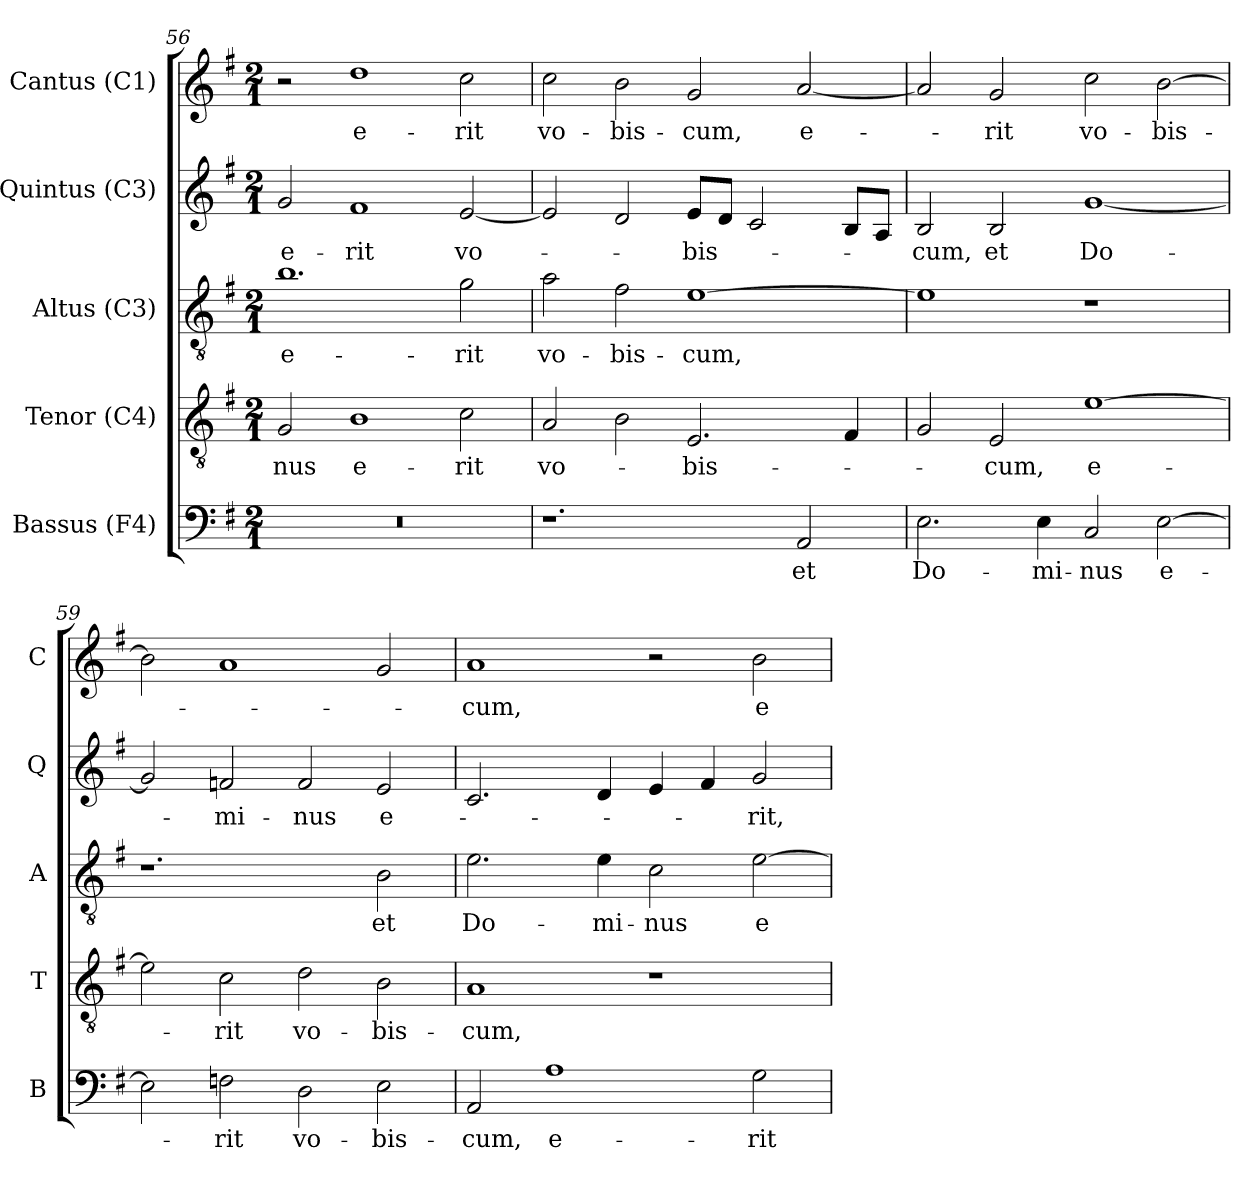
**kern	**text	**kern	**text	**kern	**text	**kern	**text	**kern	**text
*part5	*part5	*part4	*part4	*part3	*part3	*part2	*part2	*part1	*part1
*staff5	*staff5	*staff4	*staff4	*staff3	*staff3	*staff2	*staff2	*staff1	*staff1
*I"Bassus (F4)	*	*I"Tenor (C4)	*	*I"Altus (C3)	*	*I"Quintus (C3)	*	*I"Cantus (C1)	*
*I'B	*	*I'T	*	*I'A	*	*I'Q	*	*I'C	*
!!LO:LB:g=z
*clefF4	*	*clefGv2	*	*clefGv2	*	*clefG2	*	*clefG2	*
*k[f#]	*	*k[f#]	*	*k[f#]	*	*k[f#]	*	*k[f#]	*
*G:	*	*G:	*	*G:	*	*G:	*	*G:	*
*M2/1	*	*M2/1	*	*M2/1	*	*M2/1	*	*M2/1	*
=56	=56	=56	=56	=56	=56	=56	=56	=56	=56
!LO:N:vis=1	!	!	!	!	!	!	!	!	!
!	!	!	!LO:LY:b:color=#000000	!	!	!	!	!	!
!	!	!	!	!	!LO:LY:b:color=#000000	!	!	!	!
!	!	!	!	!	!	!	!LO:LY:b:color=#000000	!	!
0r	.	2Gi/	-nus	1.bi	e-	2gi/	e-	2r	.
!	!	!	!LO:LY:b:color=#000000	!	!	!	!	!	!
!	!	!	!	!	!	!	!LO:LY:b:color=#000000	!	!
!	!	!	!	!	!	!	!	!	!LO:LY:b:color=#000000
.	.	1Bi	e-	.	.	1f#i	-rit	1ddi	e-
!	!	!	!LO:LY:b:color=#000000	!	!	!	!	!	!
!	!	!	!	!	!LO:LY:b:color=#000000	!	!	!	!
!	!	!	!	!	!	!	!LO:LY:b:color=#000000	!	!
!	!	!	!	!	!	!	!	!	!LO:LY:b:color=#000000
.	.	2ci\	-rit	2gi\	-rit	[2ei/	vo-	2cci\	-rit
=57	=57	=57	=57	=57	=57	=57	=57	=57	=57
!	!	!	!LO:LY:b:color=#000000	!	!	!	!	!	!
!	!	!	!	!	!LO:LY:b:color=#000000	!	!	!	!
!	!	!	!	!	!	!	!	!	!LO:LY:b:color=#000000
1.r	.	2Ai/	vo-	2ai\	vo-	2ei/]	.	2cci\	vo-
!	!	!	!	!	!LO:LY:b:color=#000000	!	!	!	!
!	!	!	!	!	!	!	!	!	!LO:LY:b:color=#000000
.	.	2Bi\	.	2f#i\	-bis-	2di/	.	2bi\	-bis-
!	!	!	!LO:LY:b:color=#000000	!	!	!	!	!	!
!	!	!	!	!	!LO:LY:b:color=#000000	!	!	!	!
!	!	!	!	!	!	!	!LO:LY:b:color=#000000	!	!
!	!	!	!	!	!	!	!	!	!LO:LY:b:color=#000000
.	.	2.Ei/	-bis-	[1ei	-cum,	8ei/L	-bis-	2gi/	-cum,
.	.	.	.	.	.	8di/J	.	.	.
.	.	.	.	.	.	2ci/	.	.	.
!	!LO:LY:b:color=#000000	!	!	!	!	!	!	!	!
!	!	!	!	!	!	!	!	!	!LO:LY:b:color=#000000
2AAi/	et	.	.	.	.	.	.	[2ai/	e-
.	.	4F#i/	.	.	.	8Bi/L	.	.	.
.	.	.	.	.	.	8Ai/J	.	.	.
=58	=58	=58	=58	=58	=58	=58	=58	=58	=58
!	!LO:LY:b:color=#000000	!	!	!	!	!	!	!	!
!	!	!	!	!	!	!	!LO:LY:b:color=#000000	!	!
2.Ei\	Do-	2Gi/	.	1ei]	.	2Bi/	-cum,	2ai/]	.
!	!	!	!LO:LY:b:color=#000000	!	!	!	!	!	!
!	!	!	!	!	!	!	!LO:LY:b:color=#000000	!	!
!	!	!	!	!	!	!	!	!	!LO:LY:b:color=#000000
.	.	2Ei/	-cum,	.	.	2Bi/	et	2gi/	-rit
!	!LO:LY:b:color=#000000	!	!	!	!	!	!	!	!
4Ei\	-mi-	.	.	.	.	.	.	.	.
!	!LO:LY:b:color=#000000	!	!	!	!	!	!	!	!
!	!	!	!LO:LY:b:color=#000000	!	!	!	!	!	!
!	!	!	!	!	!	!	!LO:LY:b:color=#000000	!	!
!	!	!	!	!	!	!	!	!	!LO:LY:b:color=#000000
2Ci/	-nus	[1ei	e-	1r	.	[1gi	Do-	2cci\	vo-
!	!LO:LY:b:color=#000000	!	!	!	!	!	!	!	!
!	!	!	!	!	!	!	!	!	!LO:LY:b:color=#000000
[2Ei\	e-	.	.	.	.	.	.	[2bi\	-bis-
=59	=59	=59	=59	=59	=59	=59	=59	=59	=59
2Ei\]	.	2ei\]	.	1.r	.	2gi/]	.	2bi\]	.
!	!LO:LY:b:color=#000000	!	!	!	!	!	!	!	!
!	!	!	!LO:LY:b:color=#000000	!	!	!	!	!	!
!	!	!	!	!	!	!	!LO:LY:b:color=#000000	!	!
2Fni\	-rit	2ci\	-rit	.	.	2fni/	-mi-	1ai	.
!	!LO:LY:b:color=#000000	!	!	!	!	!	!	!	!
!	!	!	!LO:LY:b:color=#000000	!	!	!	!	!	!
!	!	!	!	!	!	!	!LO:LY:b:color=#000000	!	!
2Di\	vo-	2di\	vo-	.	.	2fi/	-nus	.	.
!	!LO:LY:b:color=#000000	!	!	!	!	!	!	!	!
!	!	!	!LO:LY:b:color=#000000	!	!	!	!	!	!
!	!	!	!	!	!LO:LY:b:color=#000000	!	!	!	!
!	!	!	!	!	!	!	!LO:LY:b:color=#000000	!	!
2Ei\	-bis-	2Bi\	-bis-	2Bi\	et	2ei/	e-	2gi/	.
=60	=60	=60	=60	=60	=60	=60	=60	=60	=60
!	!LO:LY:b:color=#000000	!	!	!	!	!	!	!	!
!	!	!	!LO:LY:b:color=#000000	!	!	!	!	!	!
!	!	!	!	!	!LO:LY:b:color=#000000	!	!	!	!
!	!	!	!	!	!	!	!	!	!LO:LY:b:color=#000000
2AAi/	-cum,	1Ai	-cum,	2.ei\	Do-	2.ci/	.	1ai	-cum,
!	!LO:LY:b:color=#000000	!	!	!	!	!	!	!	!
1Ai	e-	.	.	.	.	.	.	.	.
!	!	!	!	!	!LO:LY:b:color=#000000	!	!	!	!
.	.	.	.	4ei\	-mi-	4di/	.	.	.
!	!	!	!	!	!LO:LY:b:color=#000000	!	!	!	!
.	.	1r	.	2ci\	-nus	4ei/	.	2r	.
.	.	.	.	.	.	4f#i/	.	.	.
!	!LO:LY:b:color=#000000	!	!	!	!	!	!	!	!
!	!	!	!	!	!LO:LY:b:color=#000000	!	!	!	!
!	!	!	!	!	!	!	!LO:LY:b:color=#000000	!	!
!	!	!	!	!	!	!	!	!	!LO:LY:b:color=#000000
2Gi\	-rit	.	.	[2ei\	e-	2gi/	-rit,	2bi\	e-
=	=	=	=	=	=	=	=	=	=
*-	*-	*-	*-	*-	*-	*-	*-	*-	*-
